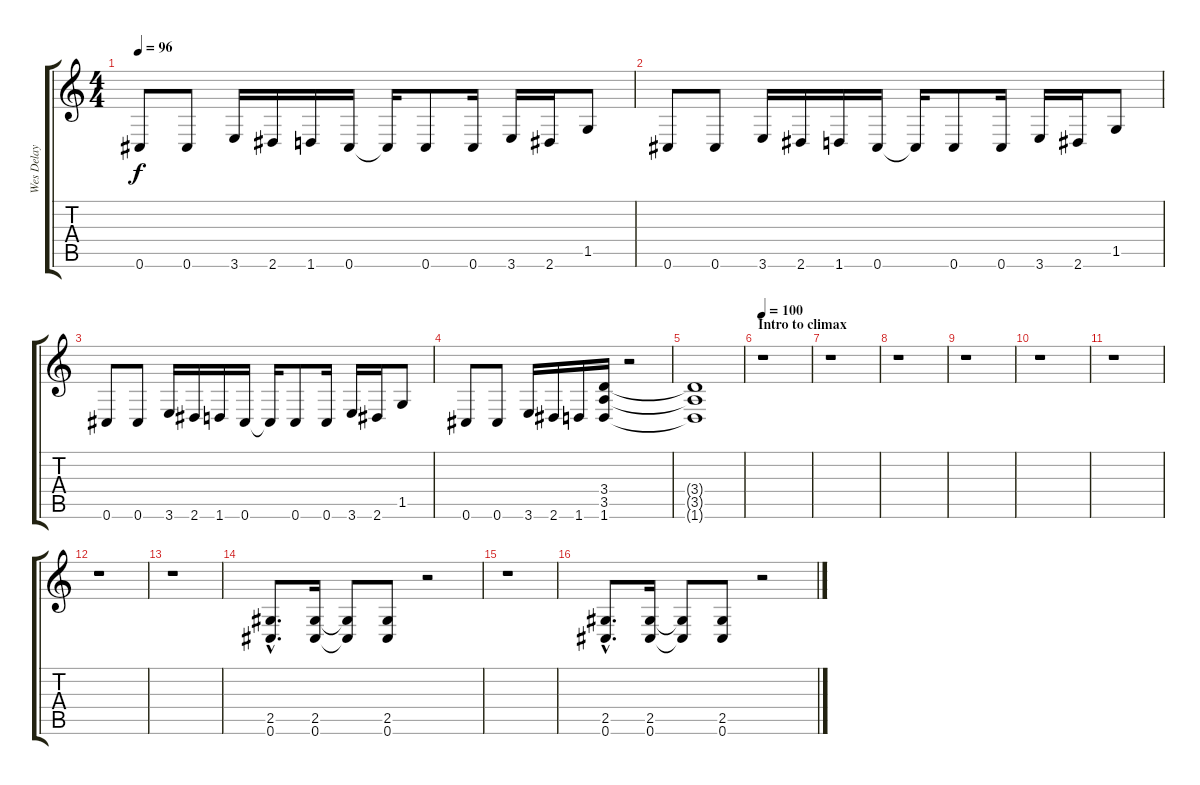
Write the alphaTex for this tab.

\track ("Wes Delay" "Wes Delay") {instrument distortionguitar}
\staff {score tabs}
\tuning (Db4 Ab3 E3 B2 Gb2 Db2) {hide}
\ts (4 4)
\tempo 96
\clef g2
\ks c
0.6.8{dy f} 0.6.8 3.6.16 2.6.16 1.6.16 0.6.16 0.6{t}.16 0.6.8 0.6.16 3.6.16 2.6.16 1.5.8 |
0.6.8 0.6.8 3.6.16 2.6.16 1.6.16 0.6.16 0.6{t}.16 0.6.8 0.6.16 3.6.16 2.6.16 1.5.8 |
0.6.8 0.6.8 3.6.16 2.6.16 1.6.16 0.6.16 0.6{t}.16 0.6.8 0.6.16 3.6.16 2.6.16 1.5.8 |
0.6.8 0.6.8 3.6.16 2.6.16 1.6.16 (3.4 3.5 1.6).16 r.2 |
(3.4{t} 3.5{t} 1.6{t}).1 |
\section ("" "Intro to climax")
\tempo 100
r.1 |
r.1 |
r.1 |
r.1 |
r.1 |
r.1 |
r.1 |
r.1 |
(2.5{hac} 0.6{hac}).8{d} (2.5 0.6).16 (2.5{t} 0.6{t}).8 (2.5 0.6).8 r.2 |
r.1 |
(2.5{hac} 0.6{hac}).8{d} (2.5 0.6).16 (2.5{t} 0.6{t}).8 (2.5 0.6).8 r.2
